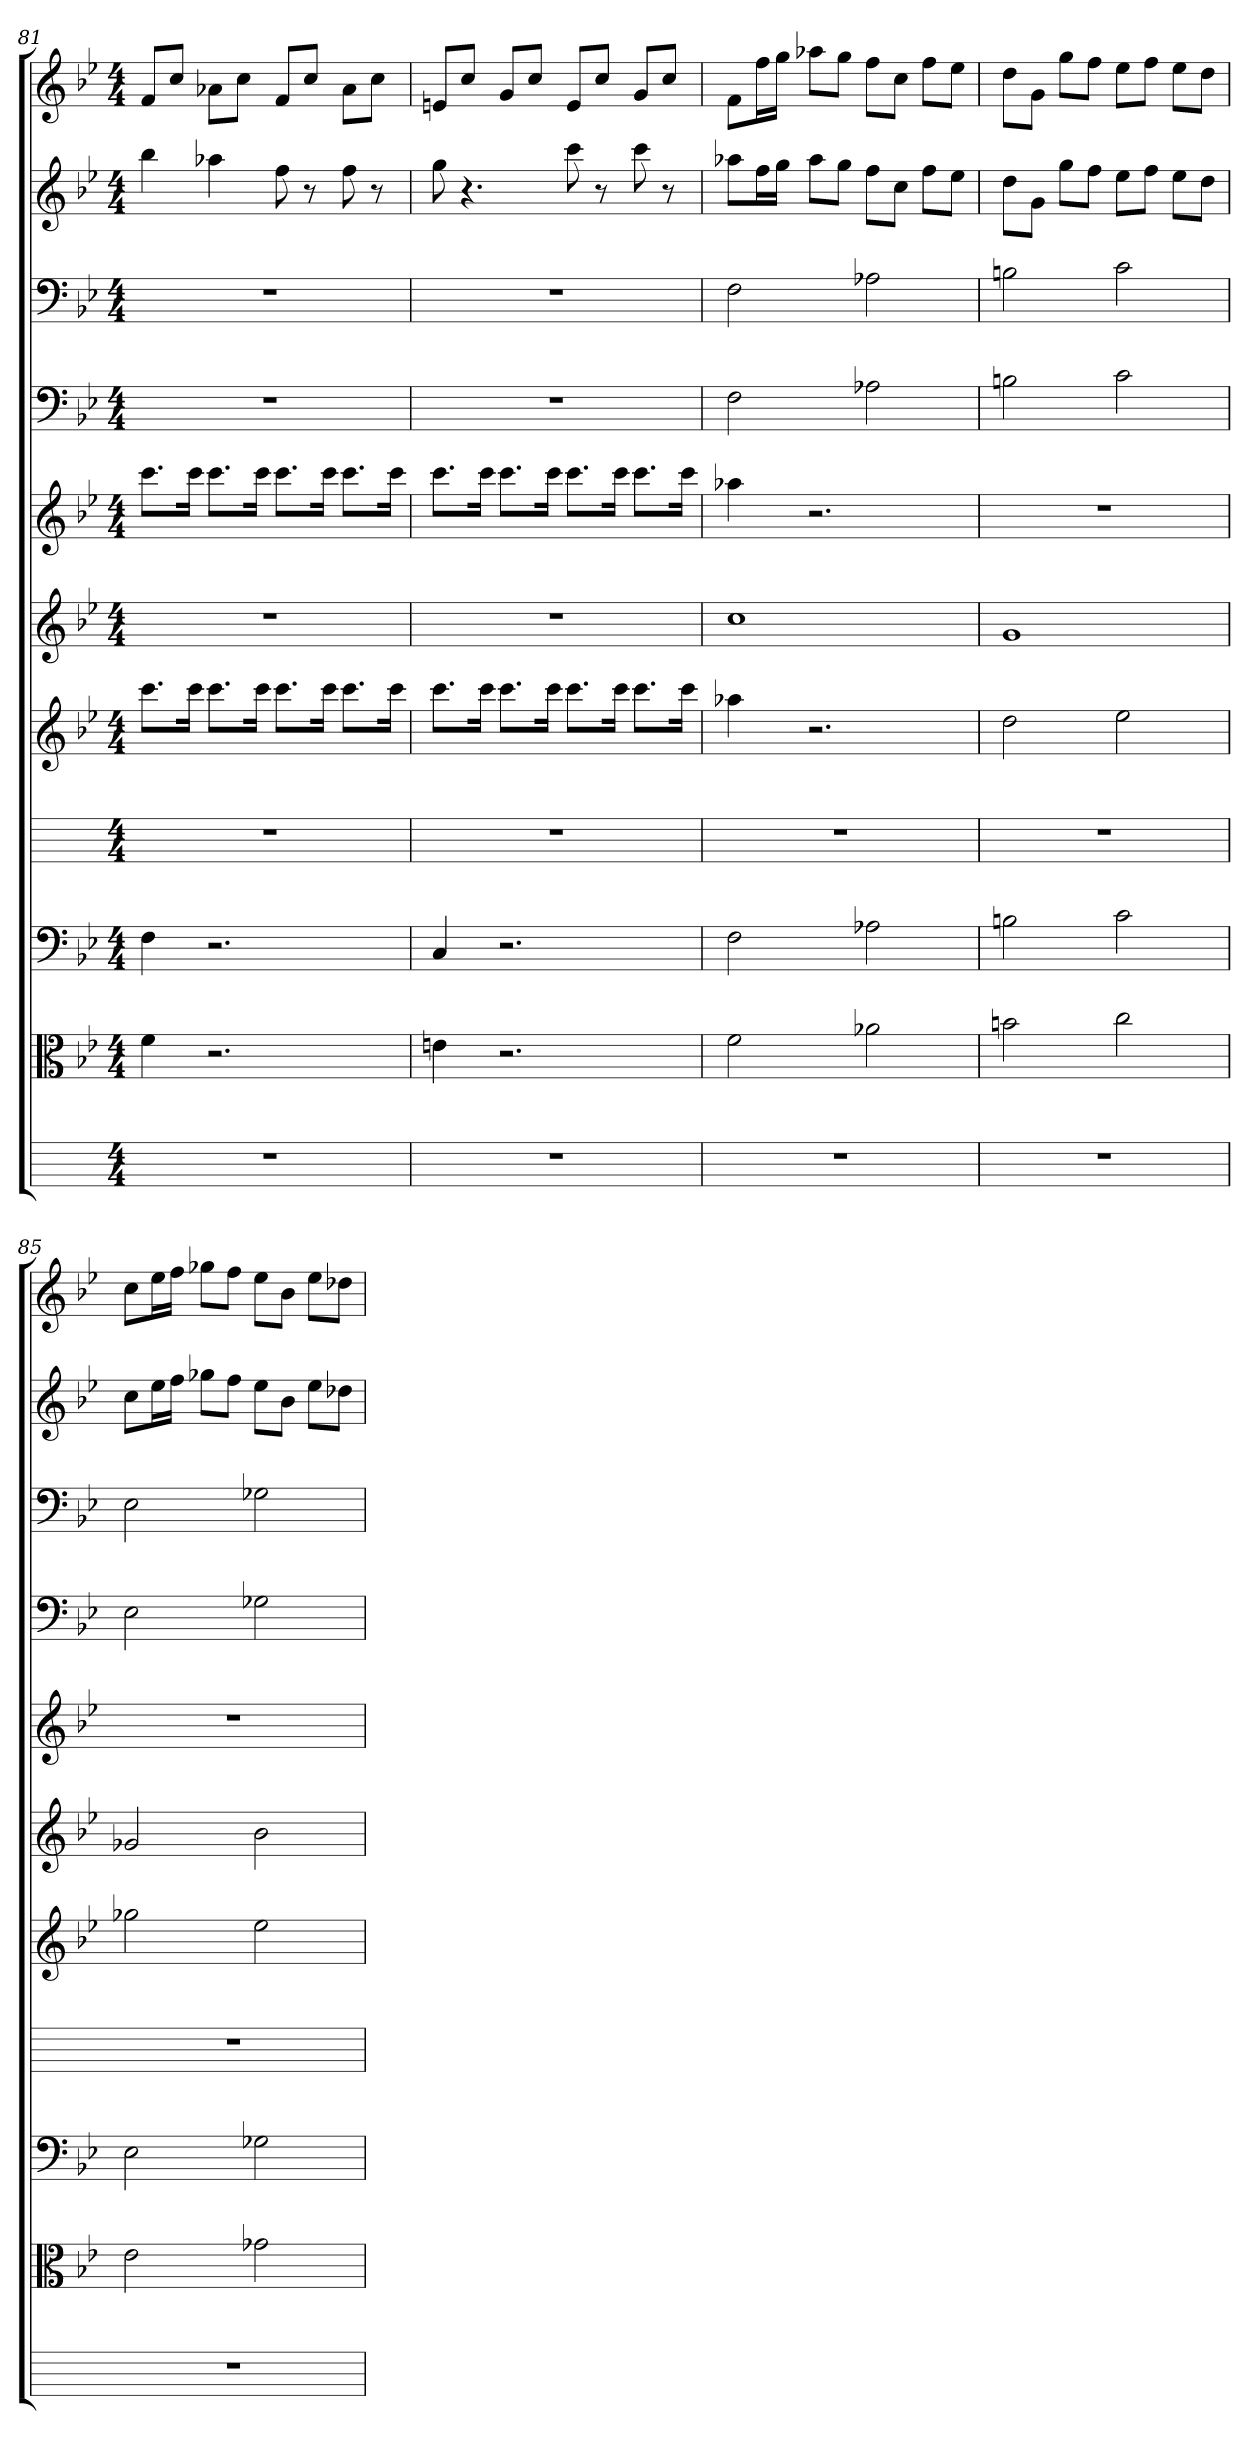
**kern	**kern	**kern	**kern	**kern	**kern	**kern	**kern	**kern	**kern	**kern
*part11	*part10	*part9	*part8	*part7	*part6	*part5	*part4	*part3	*part2	*part1
*staff11	*staff10	*staff9	*staff8	*staff7	*staff6	*staff5	*staff4	*staff3	*staff2	*staff1
*	*clefC3	*clefF4	*	*	*	*	*clefF4	*clefF4	*	*
*k[]	*k[b-e-]	*k[b-e-]	*k[]	*k[b-e-]	*k[b-e-]	*k[b-e-]	*k[b-e-]	*k[b-e-]	*k[b-e-]	*k[b-e-]
*M4/4	*M4/4	*M4/4	*M4/4	*M4/4	*M4/4	*M4/4	*M4/4	*M4/4	*M4/4	*M4/4
=81	=81	=81	=81	=81	=81	=81	=81	=81	=81	=81
1r	4f	4F	1r	8.cccL	1r	8.cccL	1r	1r	4bb-	8fL
.	.	.	.	.	.	.	.	.	.	8ccJ
.	.	.	.	16cccJk	.	16cccJk	.	.	.	.
.	2.r	2.r	.	8.cccL	.	8.cccL	.	.	4aa-X	8a-XL
.	.	.	.	.	.	.	.	.	.	8ccJ
.	.	.	.	16cccJk	.	16cccJk	.	.	.	.
.	.	.	.	8.cccL	.	8.cccL	.	.	8ff	8fL
.	.	.	.	.	.	.	.	.	8r	8ccJ
.	.	.	.	16cccJk	.	16cccJk	.	.	.	.
.	.	.	.	8.cccL	.	8.cccL	.	.	8ff	8a-L
.	.	.	.	.	.	.	.	.	8r	8ccJ
.	.	.	.	16cccJk	.	16cccJk	.	.	.	.
=82	=82	=82	=82	=82	=82	=82	=82	=82	=82	=82
1r	4en	4C	1r	8.cccL	1r	8.cccL	1r	1r	8gg	8enL
.	.	.	.	.	.	.	.	.	4.r	8ccJ
.	.	.	.	16cccJk	.	16cccJk	.	.	.	.
.	2.r	2.r	.	8.cccL	.	8.cccL	.	.	.	8gL
.	.	.	.	.	.	.	.	.	.	8ccJ
.	.	.	.	16cccJk	.	16cccJk	.	.	.	.
.	.	.	.	8.cccL	.	8.cccL	.	.	8ccc	8eL
.	.	.	.	.	.	.	.	.	8r	8ccJ
.	.	.	.	16cccJk	.	16cccJk	.	.	.	.
.	.	.	.	8.cccL	.	8.cccL	.	.	8ccc	8gL
.	.	.	.	.	.	.	.	.	8r	8ccJ
.	.	.	.	16cccJk	.	16cccJk	.	.	.	.
=83	=83	=83	=83	=83	=83	=83	=83	=83	=83	=83
1r	2f	2F	1r	4aa-X	1cc	4aa-X	2F	2F	8aa-XL	8fL
.	.	.	.	.	.	.	.	.	16ffL	16ffL
.	.	.	.	.	.	.	.	.	16ggJJ	16ggJJ
.	.	.	.	2.r	.	2.r	.	.	8aa-L	8aa-XL
.	.	.	.	.	.	.	.	.	8ggJ	8ggJ
.	2a-X	2A-X	.	.	.	.	2A-X	2A-X	8ffL	8ffL
.	.	.	.	.	.	.	.	.	8ccJ	8ccJ
.	.	.	.	.	.	.	.	.	8ffL	8ffL
.	.	.	.	.	.	.	.	.	8ee-J	8ee-J
=84	=84	=84	=84	=84	=84	=84	=84	=84	=84	=84
1r	2bn	2Bn	1r	2dd	1g	1r	2Bn	2Bn	8ddL	8ddL
.	.	.	.	.	.	.	.	.	8gJ	8gJ
.	.	.	.	.	.	.	.	.	8ggL	8ggL
.	.	.	.	.	.	.	.	.	8ffJ	8ffJ
.	2cc	2c	.	2ee-	.	.	2c	2c	8ee-L	8ee-L
.	.	.	.	.	.	.	.	.	8ffJ	8ffJ
.	.	.	.	.	.	.	.	.	8ee-L	8ee-L
.	.	.	.	.	.	.	.	.	8ddJ	8ddJ
=85	=85	=85	=85	=85	=85	=85	=85	=85	=85	=85
1r	2e-	2E-	1r	2gg-X	2g-X	1r	2E-	2E-	8ccL	8ccL
.	.	.	.	.	.	.	.	.	16ee-L	16ee-L
.	.	.	.	.	.	.	.	.	16ffJJ	16ffJJ
.	.	.	.	.	.	.	.	.	8gg-XL	8gg-XL
.	.	.	.	.	.	.	.	.	8ffJ	8ffJ
.	2g-X	2G-X	.	2ee-	2b-	.	2G-X	2G-X	8ee-L	8ee-L
.	.	.	.	.	.	.	.	.	8b-J	8b-J
.	.	.	.	.	.	.	.	.	8ee-L	8ee-L
.	.	.	.	.	.	.	.	.	8dd-XJ	8dd-XJ
=	=	=	=	=	=	=	=	=	=	=
*-	*-	*-	*-	*-	*-	*-	*-	*-	*-	*-
